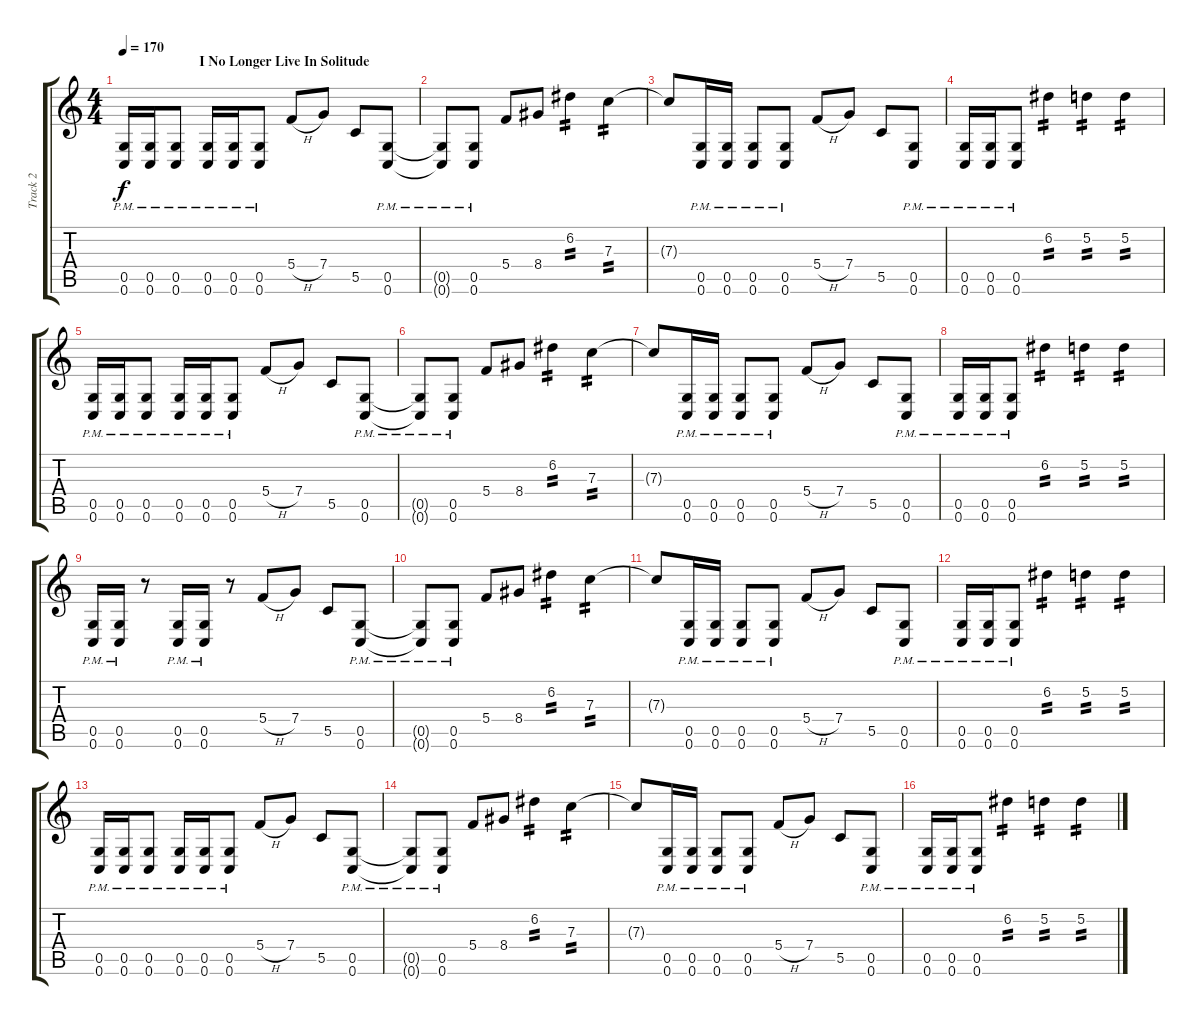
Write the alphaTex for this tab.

\track ("Track 2" "Track 2") {instrument distortionguitar}
\staff {score tabs}
\tuning (D4 A3 F3 C3 G2 C2) {hide}
\ts (4 4)
\section ("" "                       I No Longer Live In Solitude")
\tempo 170
\clef g2
\ks c
(0.5{pm} 0.6{pm}).16{dy f} (0.5{pm} 0.6{pm}).16 (0.5{pm} 0.6{pm}).8 (0.5{pm} 0.6{pm}).16 (0.5{pm} 0.6{pm}).16 (0.5{pm} 0.6{pm}).8 5.4{h}.8 7.4.8 5.5.8 (0.5{pm} 0.6{pm}).8 |
(0.5{pm t} 0.6{pm t}).8 (0.5{pm} 0.6{pm}).8 5.4.8 8.4.8 6.2.4{tp 2} 7.3.4{tp 2} |
7.3{t}.8 (0.5{pm} 0.6{pm}).16 (0.5{pm} 0.6{pm}).16 (0.5{pm} 0.6{pm}).8 (0.5{pm} 0.6{pm}).8 5.4{h}.8 7.4.8 5.5.8 (0.5{pm} 0.6{pm}).8 |
(0.5{pm} 0.6{pm}).16 (0.5{pm} 0.6{pm}).16 (0.5{pm} 0.6{pm}).8 6.2.4{tp 2} 5.2.4{tp 2} 5.2.4{tp 2} |
(0.5{pm} 0.6{pm}).16 (0.5{pm} 0.6{pm}).16 (0.5{pm} 0.6{pm}).8 (0.5{pm} 0.6{pm}).16 (0.5{pm} 0.6{pm}).16 (0.5{pm} 0.6{pm}).8 5.4{h}.8 7.4.8 5.5.8 (0.5{pm} 0.6{pm}).8 |
(0.5{pm t} 0.6{pm t}).8 (0.5{pm} 0.6{pm}).8 5.4.8 8.4.8 6.2.4{tp 2} 7.3.4{tp 2} |
7.3{t}.8 (0.5{pm} 0.6{pm}).16 (0.5{pm} 0.6{pm}).16 (0.5{pm} 0.6{pm}).8 (0.5{pm} 0.6{pm}).8 5.4{h}.8 7.4.8 5.5.8 (0.5{pm} 0.6{pm}).8 |
(0.5{pm} 0.6{pm}).16 (0.5{pm} 0.6{pm}).16 (0.5{pm} 0.6{pm}).8 6.2.4{tp 2} 5.2.4{tp 2} 5.2.4{tp 2} |
(0.5{pm} 0.6{pm}).16 (0.5{pm} 0.6{pm}).16 r.8 (0.5{pm} 0.6{pm}).16 (0.5{pm} 0.6{pm}).16 r.8 5.4{h}.8 7.4.8 5.5.8 (0.5{pm} 0.6{pm}).8 |
(0.5{pm t} 0.6{pm t}).8 (0.5{pm} 0.6{pm}).8 5.4.8 8.4.8 6.2.4{tp 2} 7.3.4{tp 2} |
7.3{t}.8 (0.5{pm} 0.6{pm}).16 (0.5{pm} 0.6{pm}).16 (0.5{pm} 0.6{pm}).8 (0.5{pm} 0.6{pm}).8 5.4{h}.8 7.4.8 5.5.8 (0.5{pm} 0.6{pm}).8 |
(0.5{pm} 0.6{pm}).16 (0.5{pm} 0.6{pm}).16 (0.5{pm} 0.6{pm}).8 6.2.4{tp 2} 5.2.4{tp 2} 5.2.4{tp 2} |
(0.5{pm} 0.6{pm}).16 (0.5{pm} 0.6{pm}).16 (0.5{pm} 0.6{pm}).8 (0.5{pm} 0.6{pm}).16 (0.5{pm} 0.6{pm}).16 (0.5{pm} 0.6{pm}).8 5.4{h}.8 7.4.8 5.5.8 (0.5{pm} 0.6{pm}).8 |
(0.5{pm t} 0.6{pm t}).8 (0.5{pm} 0.6{pm}).8 5.4.8 8.4.8 6.2.4{tp 2} 7.3.4{tp 2} |
7.3{t}.8 (0.5{pm} 0.6{pm}).16 (0.5{pm} 0.6{pm}).16 (0.5{pm} 0.6{pm}).8 (0.5{pm} 0.6{pm}).8 5.4{h}.8 7.4.8 5.5.8 (0.5{pm} 0.6{pm}).8 |
(0.5{pm} 0.6{pm}).16 (0.5{pm} 0.6{pm}).16 (0.5{pm} 0.6{pm}).8 6.2.4{tp 2} 5.2.4{tp 2} 5.2.4{tp 2}
